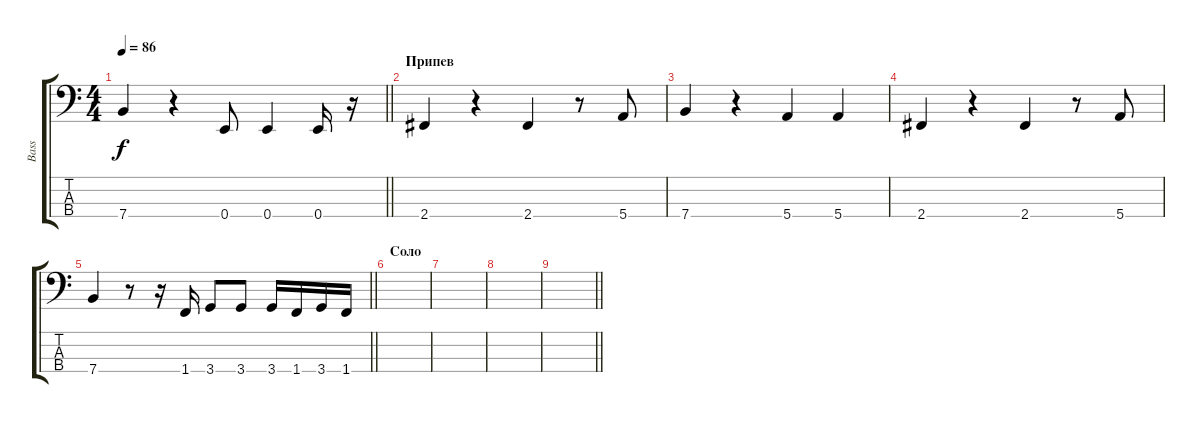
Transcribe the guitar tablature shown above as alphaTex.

\track ("Bass" "Bass") {instrument electricbassfinger}
\staff {score tabs}
\tuning (G2 D2 A1 E1) {hide}
\ts (4 4)
\tempo 86
\clef f4
\barLineRight lightlight
\ks c
7.4.4{dy f} r.4 0.4.8 0.4.4 0.4.16 r.16 |
\section ("" "Припев")
2.4.4 r.4 2.4.4 r.8 5.4.8 |
7.4.4 r.4 5.4.4 5.4.4 |
2.4.4 r.4 2.4.4 r.8 5.4.8 |
\barLineRight lightlight
7.4.4 r.8 r.16 1.4.16{volume 16 balance 8 instrument electricbassfinger} 3.4.8 3.4.8 3.4.16 1.4.16 3.4.16 1.4.16 |
\section ("" "Соло")
|
|
|
\barLineRight lightlight
